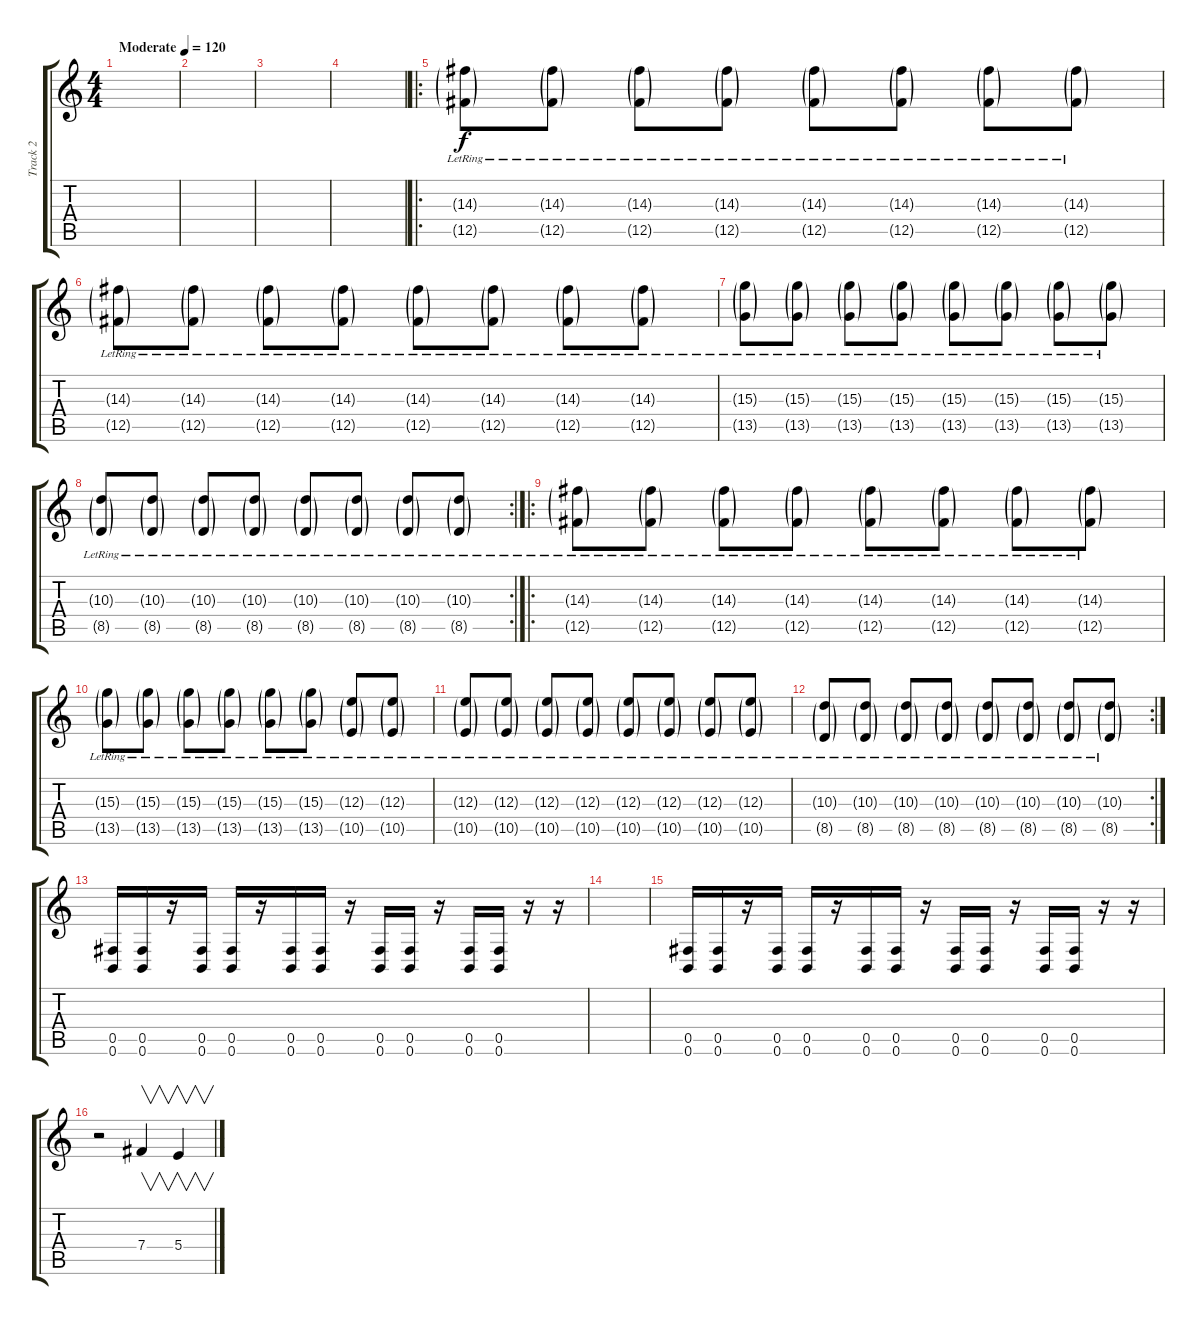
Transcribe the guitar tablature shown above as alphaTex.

\track ("Track 2" "Track 2") {instrument distortionguitar}
\staff {score tabs}
\tuning (Db4 Ab3 E3 B2 Gb2 B1) {hide}
\ts (4 4)
\tempo (120 "Moderate")
\clef g2
\ks c
|
|
|
|
\ro
(14.3{g lr} 12.5{g lr}).8 (14.3{g lr} 12.5{g lr}).8 (14.3{g lr} 12.5{g lr}).8 (14.3{g lr} 12.5{g lr}).8 (14.3{g lr} 12.5{g lr}).8 (14.3{g lr} 12.5{g lr}).8 (14.3{g lr} 12.5{g lr}).8 (14.3{g lr} 12.5{g lr}).8 |
(14.3{g lr} 12.5{g lr}).8 (14.3{g lr} 12.5{g lr}).8 (14.3{g lr} 12.5{g lr}).8 (14.3{g lr} 12.5{g lr}).8 (14.3{g lr} 12.5{g lr}).8 (14.3{g lr} 12.5{g lr}).8 (14.3{g lr} 12.5{g lr}).8 (14.3{g lr} 12.5{g lr}).8 |
(15.3{g lr} 13.5{g lr}).8 (15.3{g lr} 13.5{g lr}).8 (15.3{g lr} 13.5{g lr}).8 (15.3{g lr} 13.5{g lr}).8 (15.3{g lr} 13.5{g lr}).8 (15.3{g lr} 13.5{g lr}).8 (15.3{g lr} 13.5{g lr}).8 (15.3{g lr} 13.5{g lr}).8 |
\rc 2
(10.3{g lr} 8.5{g lr}).8 (10.3{g lr} 8.5{g lr}).8 (10.3{g lr} 8.5{g lr}).8 (10.3{g lr} 8.5{g lr}).8 (10.3{g lr} 8.5{g lr}).8 (10.3{g lr} 8.5{g lr}).8 (10.3{g lr} 8.5{g lr}).8 (10.3{g lr} 8.5{g lr}).8 |
\ro
(14.3{g lr} 12.5{g lr}).8 (14.3{g lr} 12.5{g lr}).8 (14.3{g lr} 12.5{g lr}).8 (14.3{g lr} 12.5{g lr}).8 (14.3{g lr} 12.5{g lr}).8 (14.3{g lr} 12.5{g lr}).8 (14.3{g lr} 12.5{g lr}).8 (14.3{g lr} 12.5{g lr}).8 |
(15.3{g lr} 13.5{g lr}).8 (15.3{g lr} 13.5{g lr}).8 (15.3{g lr} 13.5{g lr}).8 (15.3{g lr} 13.5{g lr}).8 (15.3{g lr} 13.5{g lr}).8 (15.3{g lr} 13.5{g lr}).8 (12.3{g lr} 10.5{g lr}).8 (12.3{g lr} 10.5{g lr}).8 |
(12.3{g lr} 10.5{g lr}).8 (12.3{g lr} 10.5{g lr}).8 (12.3{g lr} 10.5{g lr}).8 (12.3{g lr} 10.5{g lr}).8 (12.3{g lr} 10.5{g lr}).8 (12.3{g lr} 10.5{g lr}).8 (12.3{g lr} 10.5{g lr}).8 (12.3{g lr} 10.5{g lr}).8 |
\rc 2
(10.3{g lr} 8.5{g lr}).8 (10.3{g lr} 8.5{g lr}).8 (10.3{g lr} 8.5{g lr}).8 (10.3{g lr} 8.5{g lr}).8 (10.3{g lr} 8.5{g lr}).8 (10.3{g lr} 8.5{g lr}).8 (10.3{g lr} 8.5{g lr}).8 (10.3{g lr} 8.5{g lr}).8 |
(0.5 0.6).16{dy f} (0.5 0.6).16 r.16 (0.5 0.6).16 (0.5 0.6).16 r.16 (0.5 0.6).16 (0.5 0.6).16 r.16 (0.5 0.6).16 (0.5 0.6).16 r.16 (0.5 0.6).16 (0.5 0.6).16 r.16 r.16 |
|
(0.5 0.6).16 (0.5 0.6).16 r.16 (0.5 0.6).16 (0.5 0.6).16 r.16 (0.5 0.6).16 (0.5 0.6).16 r.16 (0.5 0.6).16 (0.5 0.6).16 r.16 (0.5 0.6).16 (0.5 0.6).16 r.16 r.16 |
r.2 7.4.4{v} 5.4.4{v}
